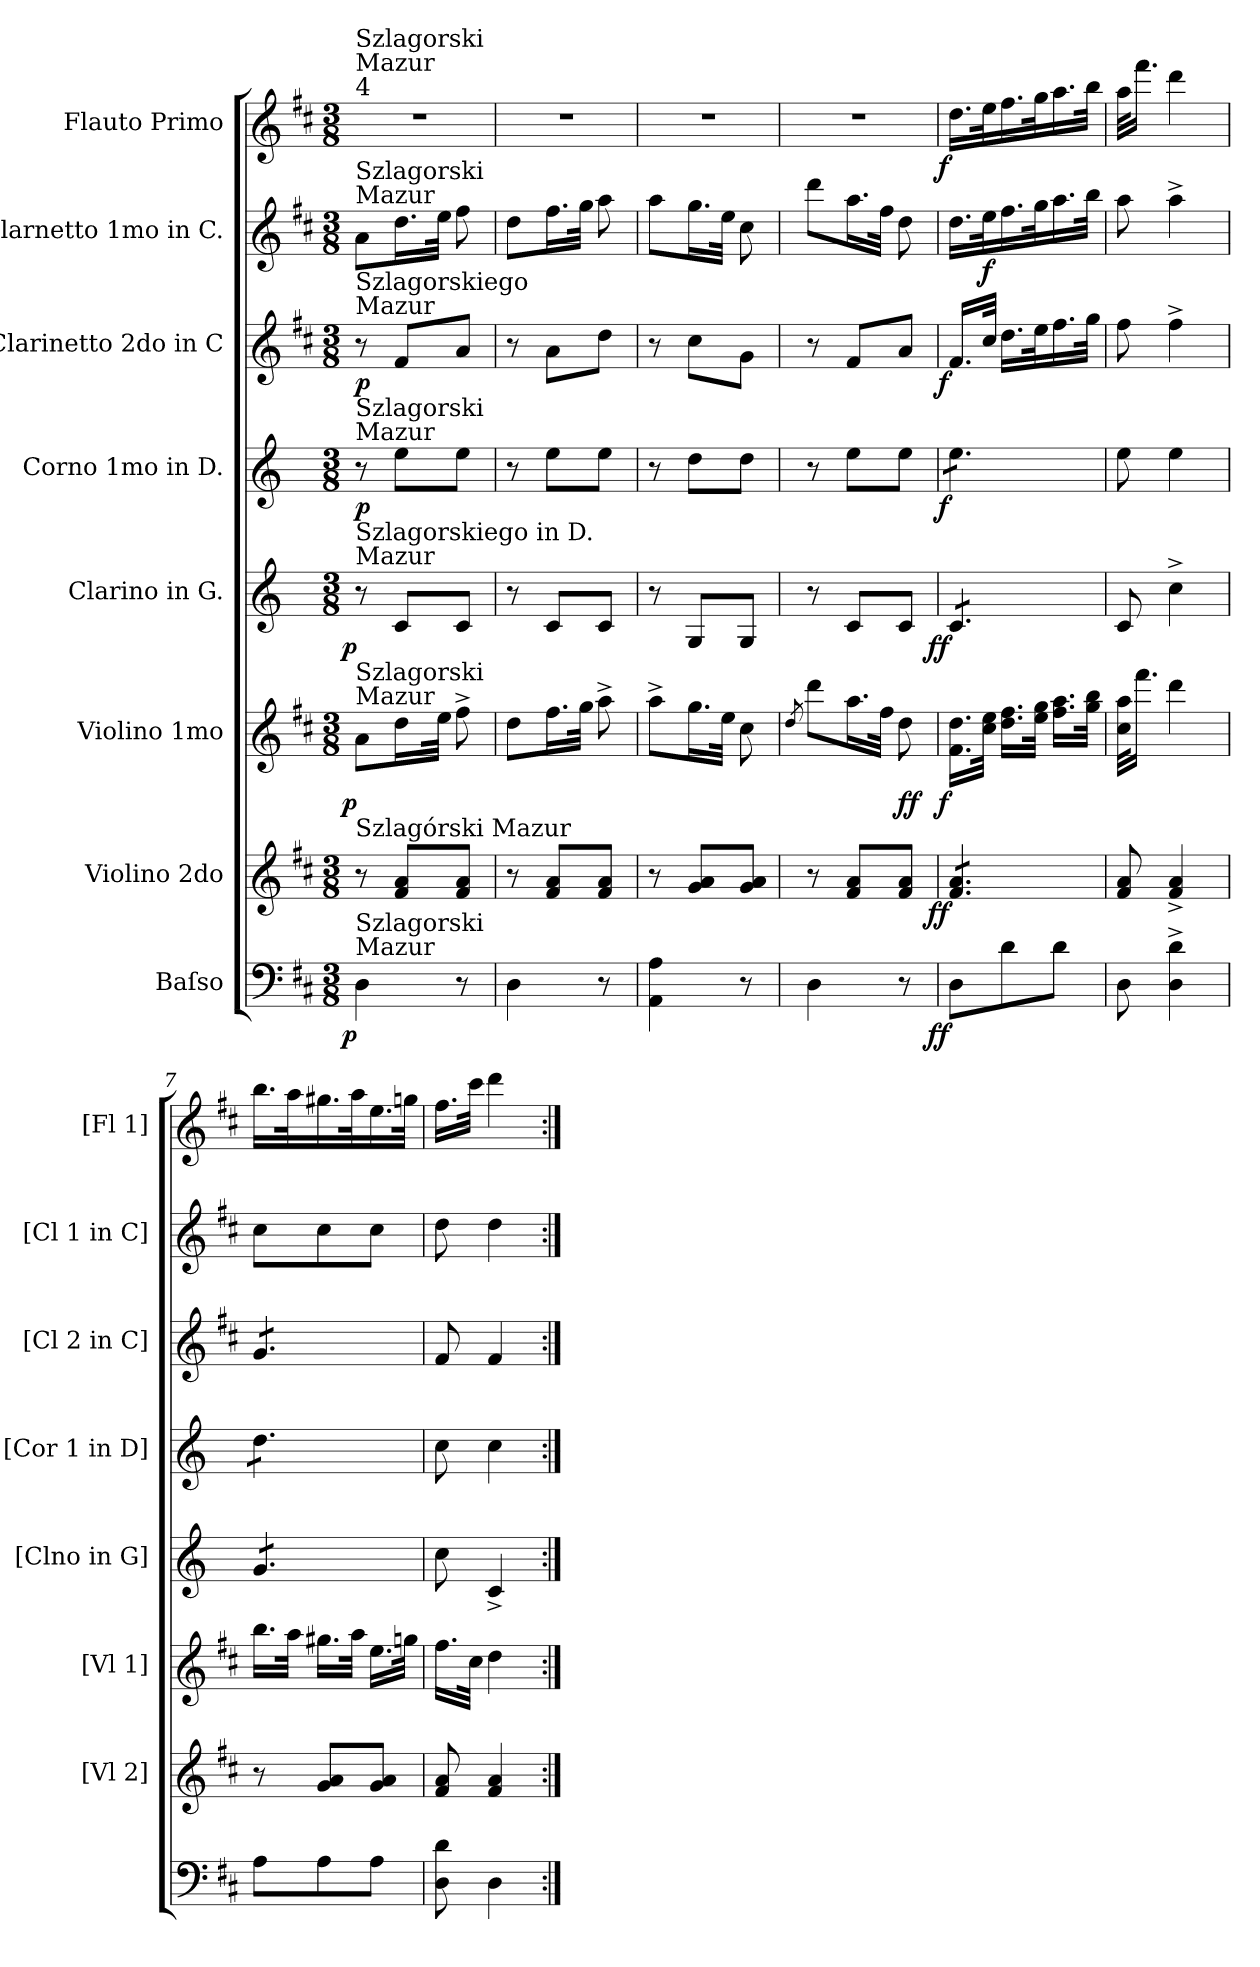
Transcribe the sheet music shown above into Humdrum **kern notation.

**kern	**dynam	**kern	**dynam	**kern	**dynam	**kern	**dynam	**kern	**dynam	**kern	**dynam	**kern	**dynam	**kern	**dynam
*part8	*part8	*part7	*part7	*part6	*part6	*part5	*part5	*part4	*part4	*part3	*part3	*part2	*part2	*part1	*part1
*staff8	*staff8	*staff7	*staff7	*staff6	*staff6	*staff5	*staff5	*staff4	*staff4	*staff3	*staff3	*staff2	*staff2	*staff1	*staff1
*I"Baſso	*	*I"Violino 2do	*	*I"Violino 1mo	*	*I"Clarino in G.	*	*I"Corno 1mo in D.	*	*I"Clarinetto 2do in C	*	*I"Clarnetto 1mo in C.	*	*I"Flauto Primo	*
*	*	*I'[Vl 2]	*	*I'[Vl 1]	*	*I'[Clno in G]	*	*I'[Cor 1 in D]	*	*I'[Cl 2 in C]	*	*I'[Cl 1 in C]	*	*I'[Fl 1]	*
*clefF4	*	*clefG2	*	*clefG2	*	*clefG2	*	*clefG2	*	*clefG2	*	*clefG2	*	*clefG2	*
*	*	*	*	*	*	*ITrd-1c-2	*	*ITrd6c10	*	*	*	*	*	*	*
*k[f#c#]	*	*k[f#c#]	*	*k[f#c#]	*	*k[f#c#]	*	*k[f#c#]	*	*k[f#c#]	*	*k[f#c#]	*	*k[f#c#]	*
*D:	*	*D:	*	*D:	*	*D:	*	*D:	*	*D:	*	*D:	*	*D:	*
*M3/8	*	*M3/8	*	*M3/8	*	*M3/8	*	*M3/8	*	*M3/8	*	*M3/8	*	*M3/8	*
=1	=1	=1	=1	=1	=1	=1	=1	=1	=1	=1	=1	=1	=1	=1	=1
!	!	!	!	!	!	!	!	!	!	!	!	!	!	!LO:TX:a:t=4	!
!	!	!	!	!	!	!	!	!	!	!	!	!	!	!LO:TX:a:t=Mazur	!
!	!	!	!	!	!	!	!	!	!	!	!	!	!	!LO:TX:a:t=Szlagorski	!
!	!	!	!	!	!	!	!	!	!	!	!	!LO:TX:a:t=Mazur	!	!	!
!	!	!	!	!	!	!	!	!	!	!	!	!LO:TX:a:t=Szlagorski	!	!	!
!	!	!	!	!	!	!	!	!	!	!LO:TX:a:t=Mazur	!	!	!	!	!
!	!	!	!	!	!	!	!	!	!	!LO:TX:a:t=Szlagorskiego	!	!	!	!	!
!	!	!	!	!	!	!	!	!LO:TX:a:t=Mazur	!	!	!	!	!	!	!
!	!	!	!	!	!	!	!	!LO:TX:a:t=Szlagorski	!	!	!	!	!	!	!
!	!	!	!	!	!	!LO:TX:a:t=Mazur	!	!	!	!	!	!	!	!	!
!	!	!	!	!	!	!LO:TX:a:t=Szlagorskiego in D.	!	!	!	!	!	!	!	!	!
!	!	!	!	!LO:TX:a:t=Mazur	!	!	!	!	!	!	!	!	!	!	!
!	!	!	!	!LO:TX:a:t=Szlagorski	!	!	!	!	!	!	!	!	!	!	!
!	!	!LO:TX:a:t=Szlagórski Mazur	!	!	!	!	!	!	!	!	!	!	!	!	!
!LO:TX:a:t=Mazur	!	!	!	!	!	!	!	!	!	!	!	!	!	!	!
!LO:TX:a:t=Szlagorski	!	!	!	!	!	!	!	!	!	!	!	!	!	!	!
!	!LO:DY:rj	!	!	!	!LO:DY:rj	!	!LO:DY:rj	!	!	!	!	!	!	!	!
4D\	p	8r	.	8a\L	p	8r	p	8r	p	8r	p	8a\L	.	4.r	.
.	.	8f#/ 8a/L	.	16dd\L	.	8d/L	.	8f#\L	.	8f#/L	.	16.dd\L	.	.	.
.	.	.	.	32ryy	.	.	.	.	.	.	.	.	.	.	.
.	.	.	.	32ee\JJk	.	.	.	.	.	.	.	32ee\JJk	.	.	.
8r	.	8f#/ 8a/J	.	8ff#^<\	.	8d/J	.	8f#\J	.	8a/J	.	8ff#\	.	.	.
=2	=2	=2	=2	=2	=2	=2	=2	=2	=2	=2	=2	=2	=2	=2	=2
4D\	.	8r	.	8dd\L	.	8r	.	8r	.	8r	.	8dd\L	.	4.r	.
.	.	8f#/ 8a/L	.	16.ff#\L	.	8d/L	.	8f#\L	.	8a\L	.	16.ff#\L	.	.	.
.	.	.	.	32gg\JJk	.	.	.	.	.	.	.	32gg\JJk	.	.	.
8r	.	8f#/ 8a/J	.	8aa^<\	.	8d/J	.	8f#\J	.	8dd\J	.	8aa\	.	.	.
=3	=3	=3	=3	=3	=3	=3	=3	=3	=3	=3	=3	=3	=3	=3	=3
4AA\ 4A\	.	8r	.	8aa^<\L	.	8r	.	8r	.	8r	.	8aa\L	.	4.r	.
.	.	8g/ 8a/L	.	16.gg\L	.	8A/L	.	8e\L	.	8cc#\L	.	16.gg\L	.	.	.
.	.	.	.	32ee\JJk	.	.	.	.	.	.	.	32ee\JJk	.	.	.
8r	.	8g/ 8a/J	.	8cc#\	.	8A/J	.	8e\J	.	8g\J	.	8cc#\	.	.	.
=4	=4	=4	=4	=4	=4	=4	=4	=4	=4	=4	=4	=4	=4	=4	=4
.	.	.	.	8qdd/	.	.	.	.	.	.	.	.	.	.	.
4D\	.	8r	.	8ddd\L	.	8r	.	8r	.	8r	.	8ddd\L	.	4.r	.
.	.	8f#/ 8a/L	.	16.aa\L	.	8d/L	.	8f#\L	.	8f#/L	.	16.aa\L	.	.	.
.	.	.	.	32ff#\JJk	.	.	.	.	.	.	.	32ff#\JJk	.	.	.
8r	.	8f#/ 8a/J	.	8dd\	ff	8d/J	.	8f#\J	.	8a/J	.	8dd\	.	.	.
=5	=5	=5	=5	=5	=5	=5	=5	=5	=5	=5	=5	=5	=5	=5	=5
!	!LO:DY:rj	!	!LO:DY:rj	!	!LO:DY:rj	!	!LO:DY:rj	!	!LO:DY:rj	!	!LO:DY:rj	!	!	!	!LO:DY:rj
*	*	*tremolo	*	*	*	*	*	*	*	*	*	*	*	*	*
*	*	*	*	*	*	*tremolo	*	*	*	*	*	*	*	*	*
*	*	*	*	*	*	*	*	*tremolo	*	*	*	*	*	*	*
8D\L	ff	8f#/ 8a/L	ff	16.f#\ 16.dd\LL	f	8d/L	ff	8f#\L	f	16.f#/LL	f	16.dd\LL	.	16.dd\LL	f
.	.	.	.	32cc#\ 32ee\JJk	.	.	.	.	.	32cc#/JJk	.	32ee\K	f	32ee\K	.
8d\	.	8f#/ 8a/	.	16.dd\ 16.ff#\LL	.	8d/	.	8f#\	.	16.dd\LL	.	16.ff#\	.	16.ff#\	.
.	.	.	.	32ee\ 32gg\JJk	.	.	.	.	.	32ee\K	.	32gg\K	.	32gg\K	.
8d\J	.	8f#/ 8a/J	.	16.ff#\ 16.aa\LL	.	8d/J	.	8f#\J	.	16.ff#\	.	16.aa\	.	16.aa\	.
*	*	*	*	*	*	*	*	*Xtremolo	*	*	*	*	*	*	*
*	*	*	*	*	*	*Xtremolo	*	*	*	*	*	*	*	*	*
*	*	*Xtremolo	*	*	*	*	*	*	*	*	*	*	*	*	*
.	.	.	.	32gg\ 32bb\JJk	.	.	.	.	.	32gg\JJk	.	32bb\JJk	.	32bb\JJk	.
=6	=6	=6	=6	=6	=6	=6	=6	=6	=6	=6	=6	=6	=6	=6	=6
8D\	.	8f#/ 8a/	.	32cc#\ 32aa\KLL	.	8d/	.	8f#\	.	8ff#\	.	8aa\	.	32aa\KLL	.
.	.	.	.	16.fff#\JJ	.	.	.	.	.	.	.	.	.	16.fff#\JJ	.
4D^<\ 4d^<\	.	4f#^</ 4a^</	.	4ddd\	.	4dd^<\	.	4f#\	.	4ff#^<\	.	4aa^<\	.	4ddd\	.
=7	=7	=7	=7	=7	=7	=7	=7	=7	=7	=7	=7	=7	=7	=7	=7
*	*	*	*	*	*	*tremolo	*	*	*	*	*	*	*	*	*
*	*	*	*	*	*	*	*	*tremolo	*	*	*	*	*	*	*
*	*	*	*	*	*	*	*	*	*	*tremolo	*	*	*	*	*
8A\L	.	8r	.	16.bb\LL	.	8a/L	.	8e\L	.	8g/L	.	8cc#\L	.	16.bb\LL	.
.	.	.	.	32aa\JJk	.	.	.	.	.	.	.	.	.	32aa\K	.
8A\	.	8g/ 8a/L	.	16.gg#X\LL	.	8a/	.	8e\	.	8g/	.	8cc#\	.	16.gg#X\	.
.	.	.	.	32aa\JJk	.	.	.	.	.	.	.	.	.	32aa\K	.
8A\J	.	8g/ 8a/J	.	16.ee\LL	.	8a/J	.	8e\J	.	8g/J	.	8cc#\J	.	16.ee\	.
*	*	*	*	*	*	*	*	*	*	*Xtremolo	*	*	*	*	*
*	*	*	*	*	*	*	*	*Xtremolo	*	*	*	*	*	*	*
*	*	*	*	*	*	*Xtremolo	*	*	*	*	*	*	*	*	*
.	.	.	.	32ggn\JJk	.	.	.	.	.	.	.	.	.	32ggn\JJk	.
=8	=8	=8	=8	=8	=8	=8	=8	=8	=8	=8	=8	=8	=8	=8	=8
8D\ 8d\	.	8f#/ 8a/	.	16.ff#\LL	.	8dd\	.	8d\	.	8f#/	.	8dd\	.	16.ff#\LL	.
.	.	.	.	32cc#\JJk	.	.	.	.	.	.	.	.	.	32ccc#\JJk	.
4D\	.	4f#/ 4a/	.	4dd\	.	4d^</	.	4d\	.	4f#/	.	4dd\	.	4ddd\	.
=:|!	=:|!	=:|!	=:|!	=:|!	=:|!	=:|!	=:|!	=:|!	=:|!	=:|!	=:|!	=:|!	=:|!	=:|!	=:|!
*-	*-	*-	*-	*-	*-	*-	*-	*-	*-	*-	*-	*-	*-	*-	*-
